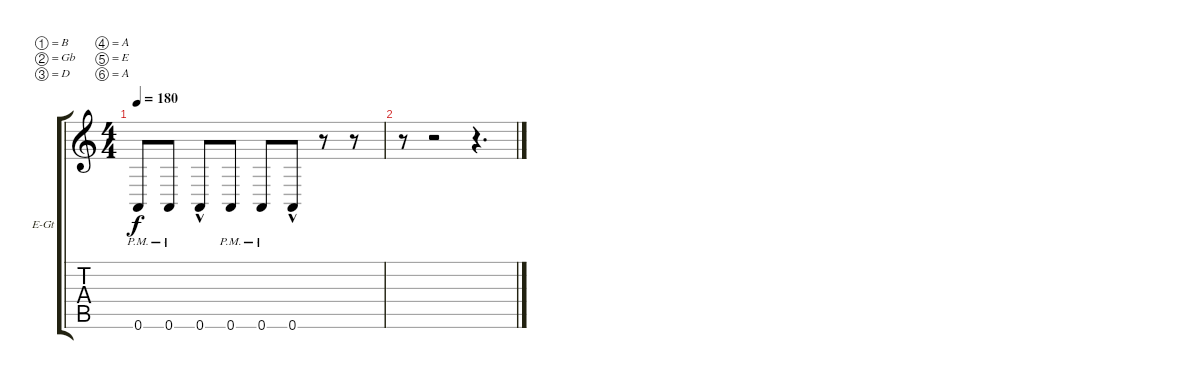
\bracketExtendMode groupsimilarinstruments
\firstSystemTrackNameOrientation horizontal
\otherSystemsTrackNameOrientation horizontal
\track ("Git 2" "E-Gt") {instrument distortionguitar}
\staff {score tabs}
\tuning (B3 Gb3 D3 A2 E2 A1)
\ts (4 4)
\tempo 180
\clef g2
\ks c
0.6{pm}.8{dy f} 0.6{pm}.8 0.6{hac}.8 0.6{pm}.8 0.6{pm}.8 0.6{hac}.8 r.8 r.8 |
r.8 r.2 r.4{d}
